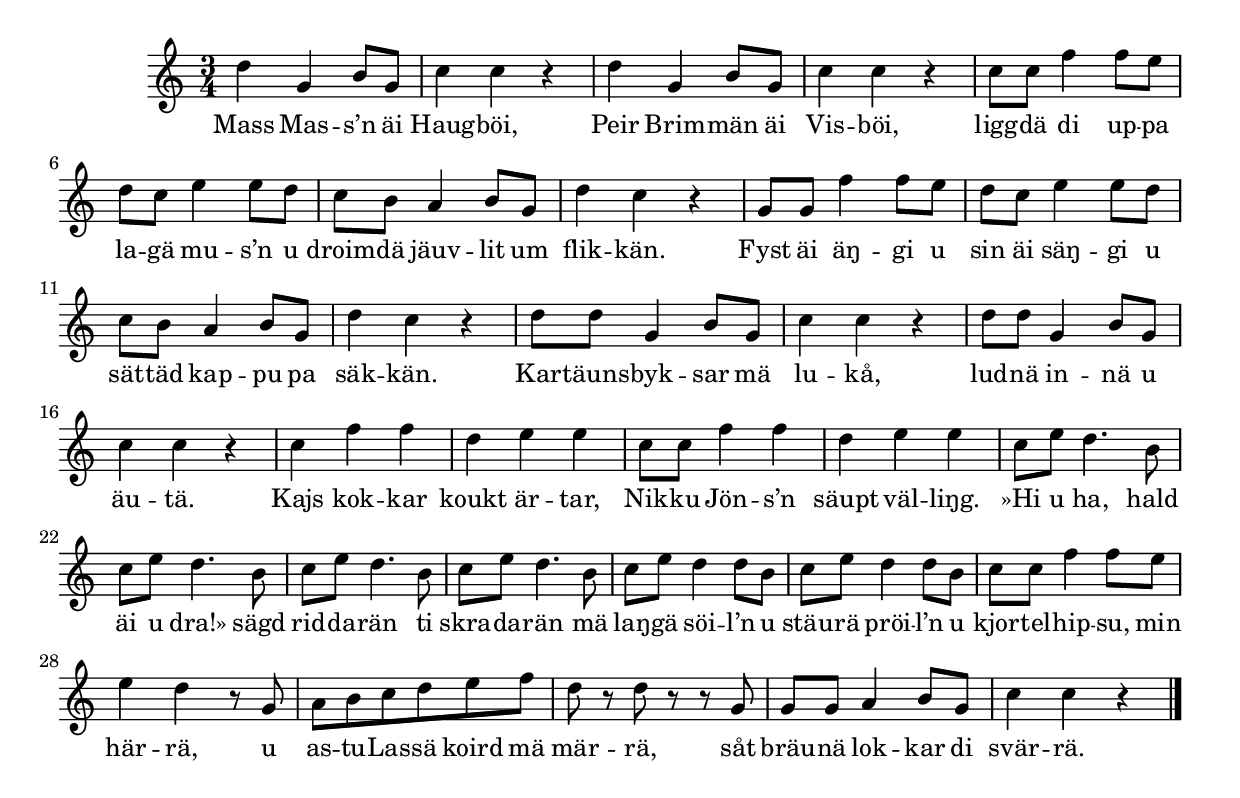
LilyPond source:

{
\time 3/4
\key c \major

 d''4 g' b'8 g'  | 
 c''4 c'' r  | 
 d'' g' b'8 g'  | 
 c''4 c'' r  | 
 c''8 c'' f''4 f''8 e''  | 
 d'' c'' e''4 e''8 d''  | 
 c'' b' a'4 b'8 g'  | 
 d''4 c'' r  | 
 g'8 g' f''4 f''8 e''  | 
 d'' c'' e''4 e''8 d''  | 
 c'' b' a'4 b'8 g'  | 
 d''4 c'' r  | 
 d''8 d'' g'4 b'8 g'  | 
 c''4 c'' r  | 
 d''8 d'' g'4 b'8 g'  | 
 c''4 c'' r  | 
 c'' f'' f''  | 
 d'' e'' e''  | 
 c''8 c'' f''4 f''  | 
 d'' e'' e''  | 
 c''8 e'' d''4. b'8  | 
 c'' e'' d''4. b'8  | 
 c'' e'' d''4. b'8  | 
 c'' e'' d''4. b'8  | 
 c'' e'' d''4 d''8 b'  | 
 c'' e'' d''4 d''8 b'  | 
 c'' c'' f''4 f''8 e''  | 
 e''4 d'' r8 g'  | 
 a' b' c'' d'' e'' f''  | 
 d'' r d'' r r g'  | 
 g' g' a'4 b'8 g'  | 
 c''4 c'' r \bar "|." |
 }
 \addlyrics {
     Mass Mas -- s’n äi Haug -- böi, Peir Brim -- män äi Vis -- böi,
     ligg -- dä di up -- pa la -- gä mu -- s’n u droim -- dä jäuv -- lit um flik -- kän.
     Fyst äi äŋ -- gi u sin äi säŋ -- gi u sät -- täd kap -- pu pa säk -- kän.
     Kar -- täuns -- byk -- sar mä lu -- kå, lud -- nä in -- nä u äu -- tä.
     Kajs kok -- kar koukt är -- tar, Nik -- ku Jön -- s’n säupt väl -- liŋg. »Hi u ha, hald
     äi u dra!» sägd rid -- da -- rän ti skra -- da -- rän mä laŋ -- gä söi -- l’n u
     stäu -- rä pröi -- l’n u kjor -- tel -- hip -- su, min här -- rä, u as -- tu -- Las -- sä koird mä
     mär -- rä, såt bräu -- nä lok -- kar di svär -- rä.
}
